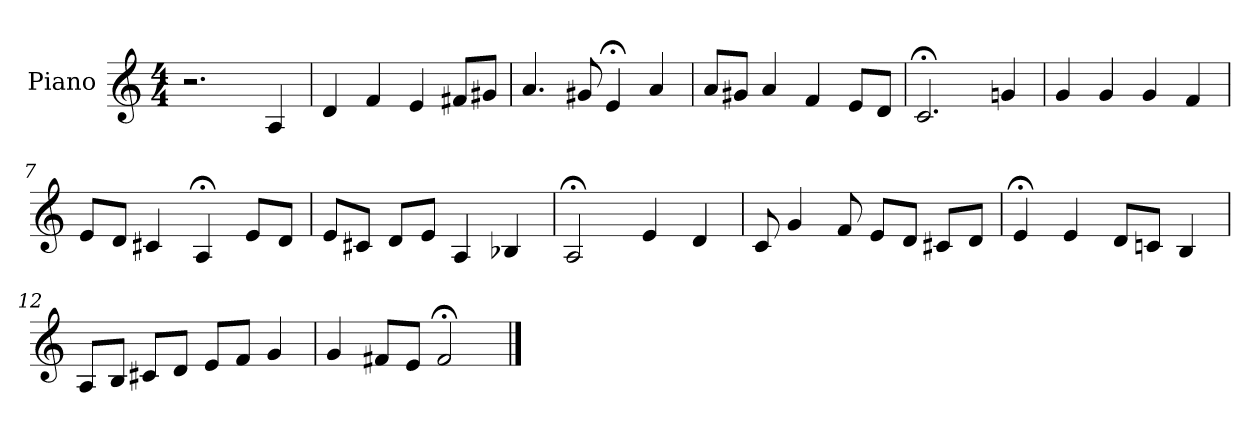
**kern
*part1
*staff1
*I"Piano
*I'Pno
*clefG2
*k[]
*M4/4
=1
2.r
4A/
=2
4d/
4f/
4e/
8f#X/L
8g#X/J
=3
4.a/
8g#X/
4e;</
4a/
=4
8a/L
8g#X/J
4a/
4f/
8e/L
8d/J
=5
2.c;</
4gn/
=6
4g/
4g/
4g/
4f/
=7
8e/L
8d/J
4c#X/
4A;</
8e/L
8d/J
=8
8e/L
8c#X/J
8d/L
8e/J
4A/
4B-X/
=9
2A;</
4e/
4d/
=10
8c/
4g/
8f/
8e/L
8d/J
8c#X/L
8d/J
=11
4e;</
4e/
8d/L
8cn/J
4B/
=12
8A/L
8B/J
8c#X/L
8d/J
8e/L
8f/J
4g/
=13
4g/
8f#X/L
8e/J
2f#;</
==
*-
